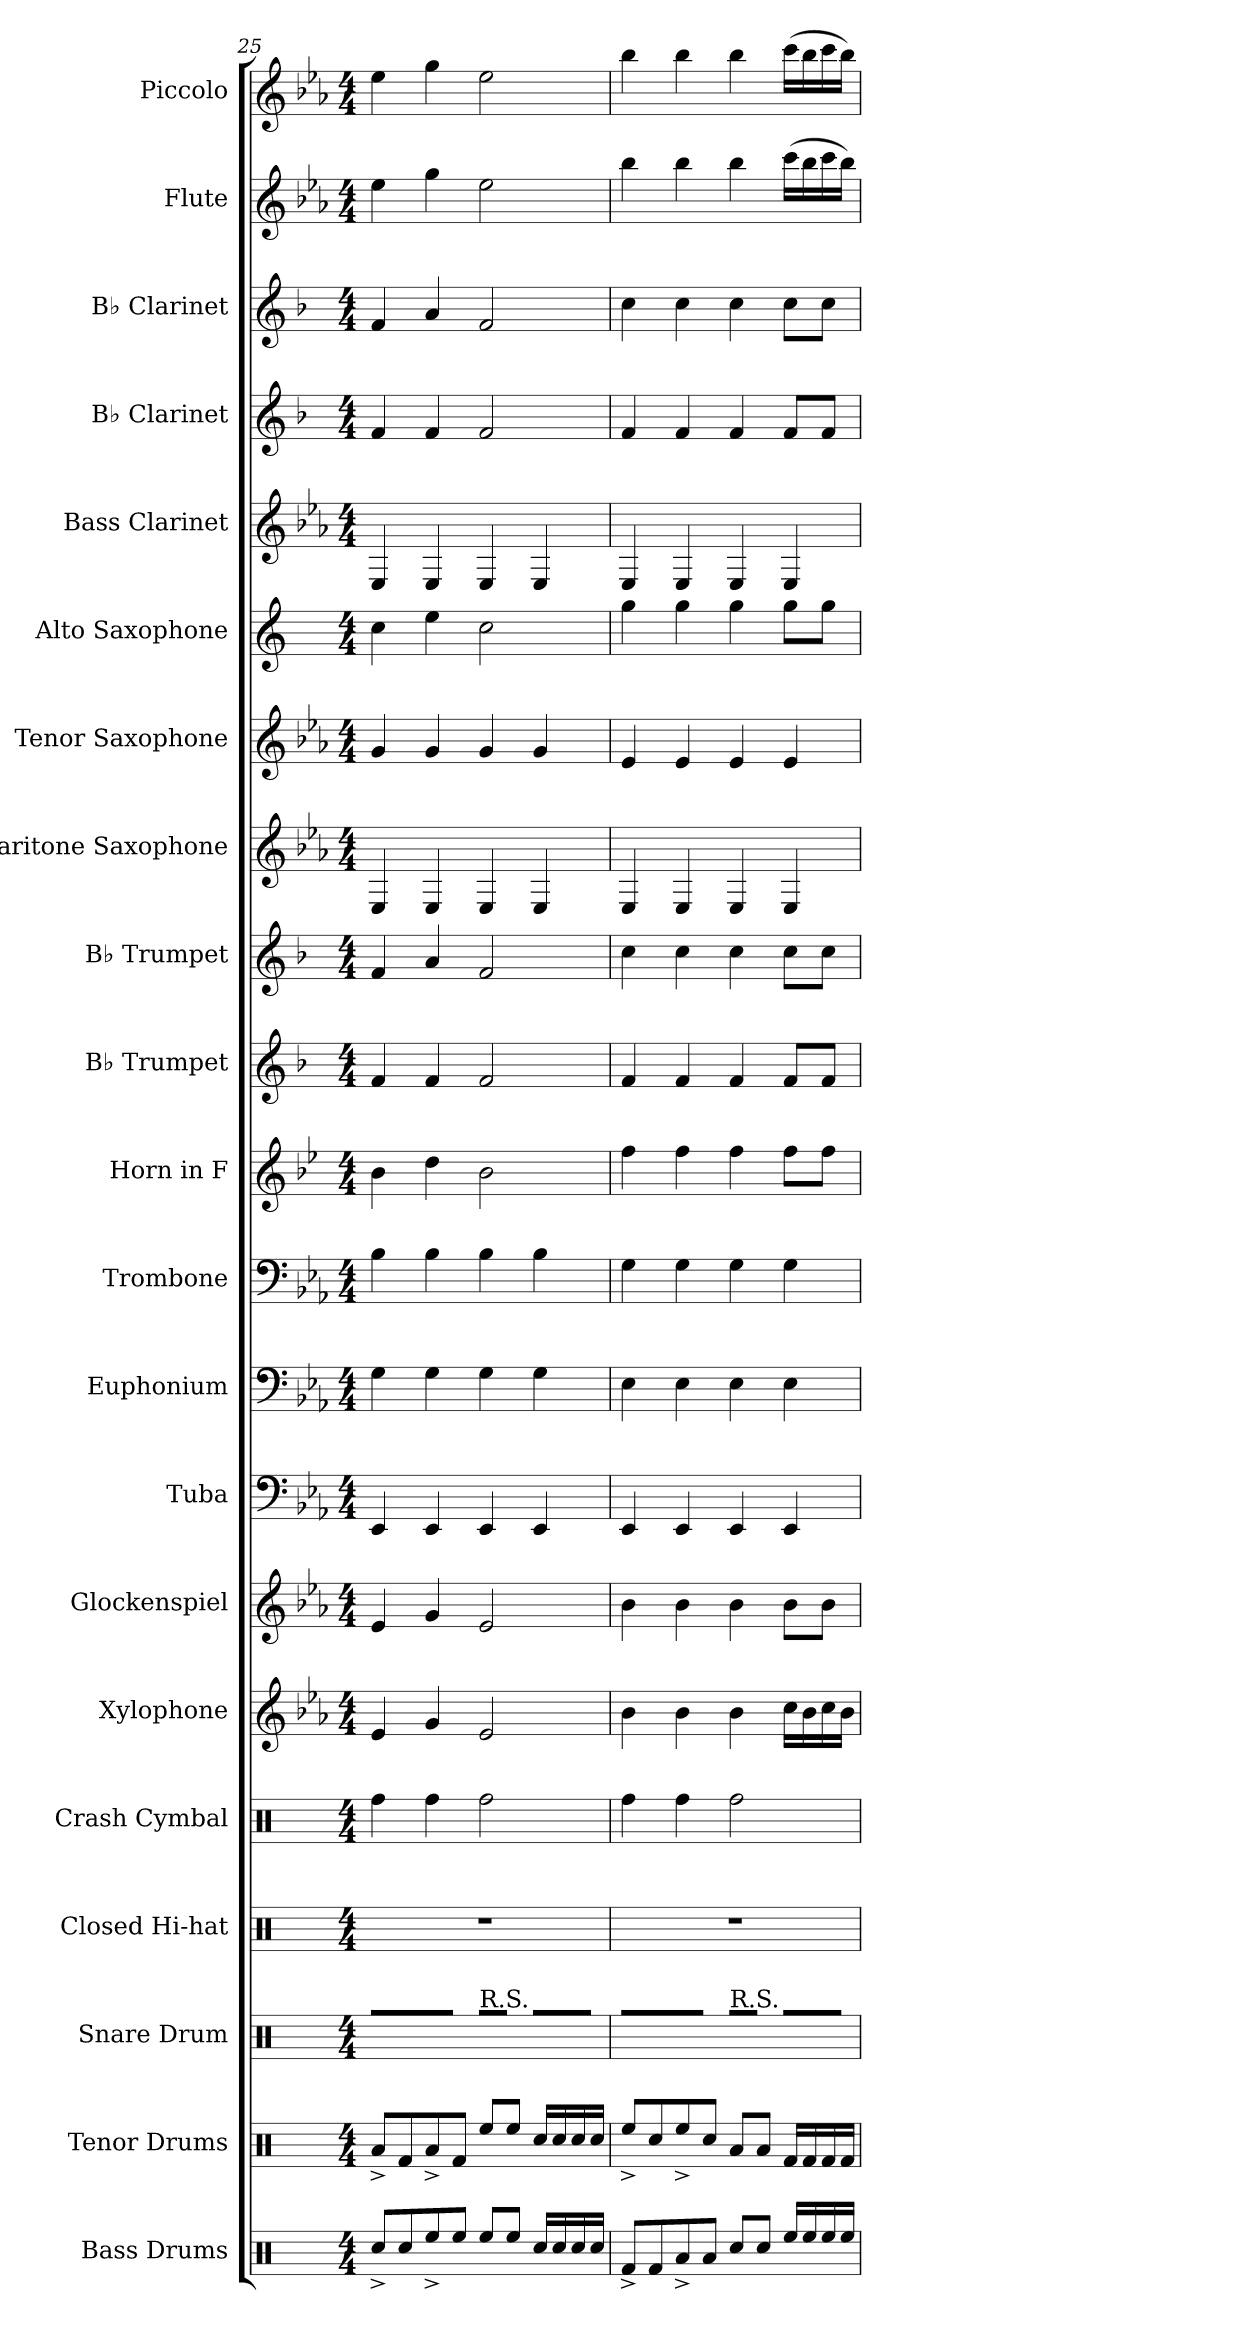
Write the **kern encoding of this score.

**kern	**kern	**kern	**kern	**kern	**kern	**kern	**kern	**kern	**kern	**kern	**kern	**kern	**kern	**kern	**kern	**kern	**kern	**kern	**kern	**kern
*part21	*part20	*part19	*part18	*part17	*part16	*part15	*part14	*part13	*part12	*part11	*part10	*part9	*part8	*part7	*part6	*part5	*part4	*part3	*part2	*part1
*staff21	*staff20	*staff19	*staff18	*staff17	*staff16	*staff15	*staff14	*staff13	*staff12	*staff11	*staff10	*staff9	*staff8	*staff7	*staff6	*staff5	*staff4	*staff3	*staff2	*staff1
*I"Bass Drums	*I"Tenor Drums	*I"Snare Drum	*I"Closed Hi-hat	*I"Crash Cymbal	*I"Xylophone	*I"Glockenspiel	*I"Tuba	*I"Euphonium	*I"Trombone	*I"Horn in F	*I"B♭ Trumpet	*I"B♭ Trumpet	*I"Baritone Saxophone	*I"Tenor Saxophone	*I"Alto Saxophone	*I"Bass Clarinet	*I"B♭ Clarinet	*I"B♭ Clarinet	*I"Flute	*I"Piccolo
*I'B.D.	*I'T.D.	*I'S.D.	*I'Hi-hat	*I'Cr. Cym.	*I'Xyl.	*I'Glk.	*I'Tba.	*I'Euph.	*I'Tbn.	*	*I'B♭ Tpt.	*I'B♭ Tpt.	*I'Bar. Sax.	*I'T. Sax.	*I'A. Sax.	*I'B. Cl.	*I'B♭ Cl.	*I'B♭ Cl.	*I'Fl.	*I'Picc.
*clefX	*clefX	*clefX	*clefX	*clefX	*clefG2	*clefG2	*clefF4	*clefF4	*clefF4	*clefG2	*clefG2	*clefG2	*clefG2	*clefG2	*clefG2	*clefG2	*clefG2	*clefG2	*clefG2	*clefG2
*	*	*	*	*	*ITrd-7c-12	*ITrd-14c-24	*	*	*	*ITrd4c7	*ITrd1c2	*ITrd1c2	*ITrd12c21	*ITrd8c14	*ITrd5c9	*ITrd8c14	*ITrd1c2	*ITrd1c2	*	*ITrd-7c-12
*k[]	*k[]	*k[]	*k[]	*k[]	*k[b-e-a-]	*k[b-e-a-]	*k[b-e-a-]	*k[b-e-a-]	*k[b-e-a-]	*k[b-e-a-]	*k[b-e-a-]	*k[b-e-a-]	*k[b-e-a-]	*k[b-e-a-]	*k[b-e-a-]	*k[b-e-a-]	*k[b-e-a-]	*k[b-e-a-]	*k[b-e-a-]	*k[b-e-a-]
*M4/4	*M4/4	*M4/4	*M4/4	*M4/4	*M4/4	*M4/4	*M4/4	*M4/4	*M4/4	*M4/4	*M4/4	*M4/4	*M4/4	*M4/4	*M4/4	*M4/4	*M4/4	*M4/4	*M4/4	*M4/4
=25	=25	=25	=25	=25	=25	=25	=25	=25	=25	=25	=25	=25	=25	=25	=25	=25	=25	=25	=25	=25
8Rcc^/L	8Ra^/L	8R^/L	1r	4Rff\	4ee-/	4eee-/	4EE-/	4G\	4B-\	4e-\	4e-/	4e-/	4EE-/	4G/	4e-\	4EE-/	4e-/	4e-/	4ee-\	4eee-\
8Rcc/	8Rf/	8R/	.	.	.	.	.	.	.	.	.	.	.	.	.	.	.	.	.	.
8Ree^/	8Ra^/	8R^/	.	4Rff\	4gg/	4ggg/	4EE-/	4G\	4B-\	4g\	4e-/	4g/	4EE-/	4G/	4g\	4EE-/	4e-/	4g/	4gg\	4ggg\
8Ree/J	8Rf/J	8R/J	.	.	.	.	.	.	.	.	.	.	.	.	.	.	.	.	.	.
!	!	!LO:TX:a:t=R.S.	!	!	!	!	!	!	!	!	!	!	!	!	!	!	!	!	!	!
8Ree/L	8Ree/L	8R^^/L	.	2Rff\	2ee-/	2eee-/	4EE-/	4G\	4B-\	2e-\	2e-/	2e-/	4EE-/	4G/	2e-\	4EE-/	2e-/	2e-/	2ee-\	2eee-\
8Ree/J	8Ree/J	8R^^/J	.	.	.	.	.	.	.	.	.	.	.	.	.	.	.	.	.	.
16Rcc/LL	16Rcc/LL	16R/LL	.	.	.	.	4EE-/	4G\	4B-\	.	.	.	4EE-/	4G/	.	4EE-/	.	.	.	.
16Rcc/	16Rcc/	16R/	.	.	.	.	.	.	.	.	.	.	.	.	.	.	.	.	.	.
16Rcc/	16Rcc/	16R/	.	.	.	.	.	.	.	.	.	.	.	.	.	.	.	.	.	.
16Rcc/JJ	16Rcc/JJ	16R/JJ	.	.	.	.	.	.	.	.	.	.	.	.	.	.	.	.	.	.
=26	=26	=26	=26	=26	=26	=26	=26	=26	=26	=26	=26	=26	=26	=26	=26	=26	=26	=26	=26	=26
8Rf^/L	8Ree^/L	8R^/L	1r	4Rff\	4bb-\	4bbb-\	4EE-/	4E-\	4G\	4b-\	4e-/	4b-\	4EE-/	4E-/	4b-\	4EE-/	4e-/	4b-\	4bb-\	4bbb-\
8Rf/	8Rcc/	8R/	.	.	.	.	.	.	.	.	.	.	.	.	.	.	.	.	.	.
8Ra^/	8Ree^/	8R^/	.	4Rff\	4bb-\	4bbb-\	4EE-/	4E-\	4G\	4b-\	4e-/	4b-\	4EE-/	4E-/	4b-\	4EE-/	4e-/	4b-\	4bb-\	4bbb-\
8Ra/J	8Rcc/J	8R/J	.	.	.	.	.	.	.	.	.	.	.	.	.	.	.	.	.	.
!	!	!LO:TX:a:t=R.S.	!	!	!	!	!	!	!	!	!	!	!	!	!	!	!	!	!	!
8Rcc/L	8Ra/L	8R^^/L	.	2Rff\	4bb-\	4bbb-\	4EE-/	4E-\	4G\	4b-\	4e-/	4b-\	4EE-/	4E-/	4b-\	4EE-/	4e-/	4b-\	4bb-\	4bbb-\
8Rcc/J	8Ra/J	8R^^/J	.	.	.	.	.	.	.	.	.	.	.	.	.	.	.	.	.	.
16Ree/LL	16Rf/LL	16R/LL	.	.	16ccc\LL	8bbb-\L	4EE-/	4E-\	4G\	8b-\L	8e-/L	8b-\L	4EE-/	4E-/	8b-\L	4EE-/	8e-/L	8b-\L	(16ccc\LL	(16cccc\LL
16Ree/	16Rf/	16R/	.	.	16bb-\	.	.	.	.	.	.	.	.	.	.	.	.	.	16bb-\	16bbb-\
16Ree/	16Rf/	16R/	.	.	16ccc\	8bbb-\J	.	.	.	8b-\J	8e-/J	8b-\J	.	.	8b-\J	.	8e-/J	8b-\J	16ccc\	16cccc\
16Ree/JJ	16Rf/JJ	16R/JJ	.	.	16bb-\JJ	.	.	.	.	.	.	.	.	.	.	.	.	.	16bb-\JJ)	16bbb-\JJ)
=	=	=	=	=	=	=	=	=	=	=	=	=	=	=	=	=	=	=	=	=
*-	*-	*-	*-	*-	*-	*-	*-	*-	*-	*-	*-	*-	*-	*-	*-	*-	*-	*-	*-	*-
